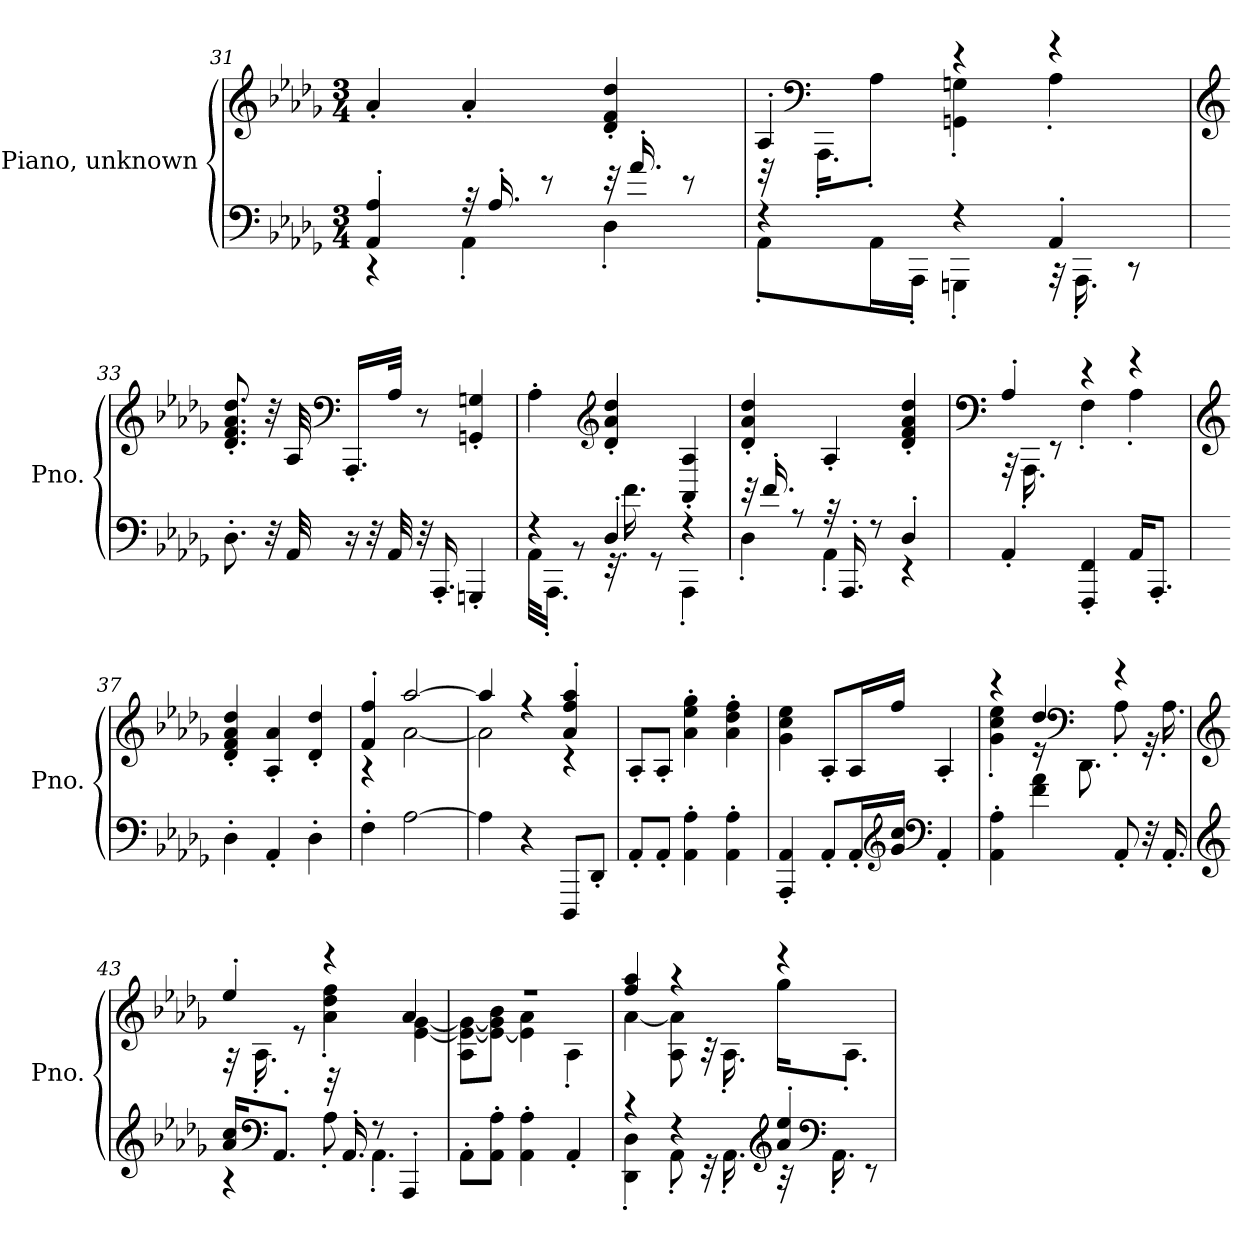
**kern	**kern
*part1	*part1
*staff2	*staff1
*I"Piano, unknown	*
*I'Pno.	*
!!LO:LB:g=z
*clefF4	*clefG2
*k[b-e-a-d-g-]	*k[b-e-a-d-g-]
*M3/4	*M3/4
=31	=31
*^	*
4AA-/' 4A-/'	4r	4a-'/
32r	4AA-'\	4a-'/
16.A-'/	.	.
8r	.	.
32r	4D-'\	4d-/' 4f/' 4dd-/'
16.a-'/	.	.
8r	.	.
=32	=32	=32
*	*	*^
4r	8AA-'\L	4A-'/	32r
*	*	*clefF4	*
.	.	.	16.AAA-'\KL
.	16AA-\L	.	8A-'\J
.	16AAA-'\JJ	.	.
4r	4GGGn'\	4r	4GGn\' 4Gn\'
4AA-'/	32r	4r	4A-'\
.	16.AAA-'\	.	.
.	8r	.	.
*v	*v	*	*
*	*v	*v
=33	=33
*	*clefG2
8.D-'\	8.d-/' 8.f/' 8.a-/' 8.dd-/'
32r	32r
32AA-/	32A-/
*	*clefF4
16r	16.AAA-'/LL
32r	.
32AA-/	32A-/JJk
32r	8r
16.AAA-'/	.
4GGGn'/	4GGn/' 4Gn/'
!!LO:LB:g=z
=34	=34
*^	*
4r	32AA-\KLL	4A-'\
.	16.AAA-'\JJ	.
.	8r	.
*	*	*clefG2
4D-'/	32r	4d-/' 4a-/' 4dd-/'
.	16.f'\	.
.	8r	.
4r	4AAA-'\	4AA-/' 4A-/'
=35	=35	=35
32r	4D-'\	4d-/' 4a-/' 4dd-/'
16.f'/	.	.
8r	.	.
32r	4AA-'\	4A-'/
16.AAA-'/	.	.
8r	.	.
4D-'/	4r	4d-/' 4f/' 4a-/' 4dd-/'
*v	*v	*
=36	=36
*	*clefF4
*	*^
4AA-'/	4A-'/	32r
.	.	16.AAA-'\
.	.	8r
4FFF/' 4FF/'	4r	4F'\
16AA-/KL	4r	4A-'\
8.AAA-'/J	.	.
*	*v	*v
=37	=37
*	*clefG2
4D-'\	4d-/' 4f/' 4a-/' 4dd-/'
4AA-'/	4A-/' 4a-/'
4D-'\	4d-/' 4dd-/'
=38	=38
*	*^
4F'\	4f/' 4ff/'	4r
[2A-\	[2aa-/	[2a-\
=39	=39	=39
4A-\]	4aa-/]	2a-\]
4r	4r	.
8DDD-/L	4a-/' 4ff/' 4aa-/'	4r
8DD-'/J	.	.
*	*v	*v
!!LO:LB:g=z
=40	=40
8AA-'/L	8A-'/L
8AA-'/J	8A-'/J
4AA-\' 4A-\'	4a-\' 4ee-\' 4gg-\'
4AA-\' 4A-\'	4a-\' 4dd-\' 4ff\'
=41	=41
4AAA-/' 4AA-/'	4g-\ 4cc\ 4ee-\
8AA-'/L	8A-'/L
16AA-'/L	16A-/L
*clefG2	*
16g-/ 16cc/JJ	16ff/JJ
*clefF4	*
4AA-'/	4A-'/
=42	=42
*	*^
4AA-\' 4A-\'	4r	4g-\' 4cc\' 4ee-\'
4f\ 4a-\	4dd-/	16r
*	*clefF4	*
.	.	8.DD-\
8AA-'/	4r	8A-'\
32r	.	32r
16.AA-'/	.	16.A-'\
=43	=43	=43
*clefG2	*clefG2	*
*^	*	*
16a-/ 16cc/KL	4r	4ee-'/	32r
.	.	.	16.A-'\
*clefF4	*	*	*
8.AA-'/J	.	.	.
.	.	.	8r
32r	8A-'\	4r	4a-\' 4dd-\' 4ff\'
16.AA-'/	.	.	.
8r	4.AA-'\	.	.
4AAA-'/	.	4a-/	[4e-\ [4g-\
*v	*v	*	*
!!LO:LB:g=z	!!
=44	=44	=44
8AA-'\L	2.r	8A-\ 8e-\_ 8g-\_L
8AA-\' 8A-\'J	.	8e-\_ 8g-\] 8b-\J
4AA-\' 4A-\'	.	4e-\] 4a-\
4AA-'/	.	4A-'\
=45	=45	=45
*^	*	*
4r	4DD-\' 4D-\'	4ff/ 4aa-/	[4a-\
4r	8AA-'\	4r	8A-\ 8a-\]
.	32r	.	32r
.	16.AA-'\	.	16.A-'\
*clefG2	*	*	*
4a-/' 4ee-/'	32r	4r	16gg-\KL
*clefF4	*	*	*
.	16.AA-'\	.	.
.	.	.	8.A-'\J
.	8r	.	.
*v	*v	*	*
*	*v	*v
=	=
*-	*-
